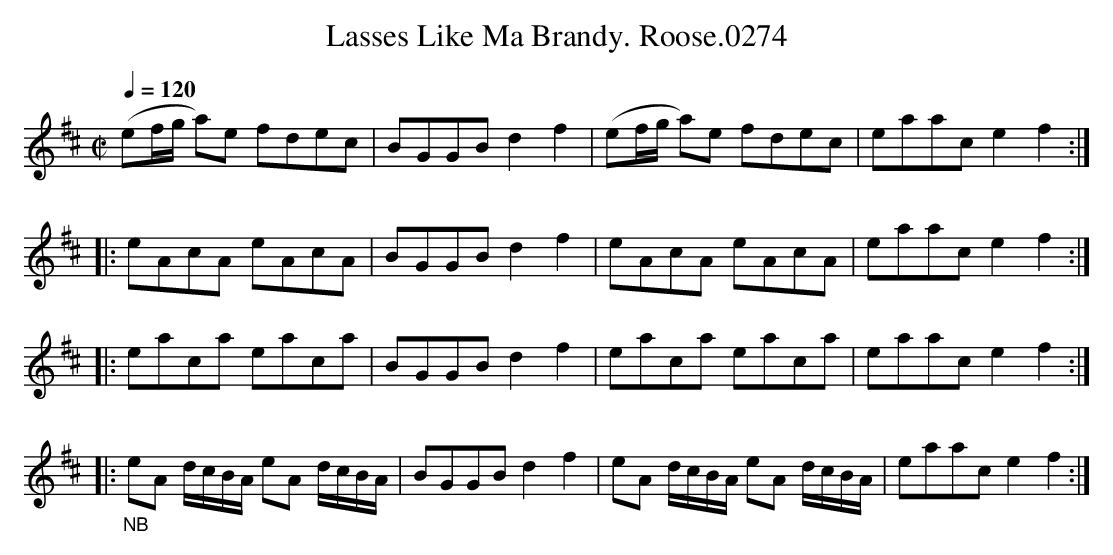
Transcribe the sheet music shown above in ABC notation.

X:1
T:Lasses Like Ma Brandy. Roose.0274
M:C|
L:1/8
Q:1/4=120
K:D clef=treble
(ef/g/ a)e fdec|BGGB d2f2|(ef/g/ a)e fdec|eaac e2f2:|
|:eAcA eAcA|BGGB d2f2|eAcA eAcA|eaac e2f2:|
|:eaca eaca|BGGB d2f2|eaca eaca|eaac e2f2:|
|:"_NB"eA d/c/B/A/ eA d/c/B/A/|BGGB d2f2|eA d/c/B/A/ eA d/c/B/A/|eaac e2f2:|
